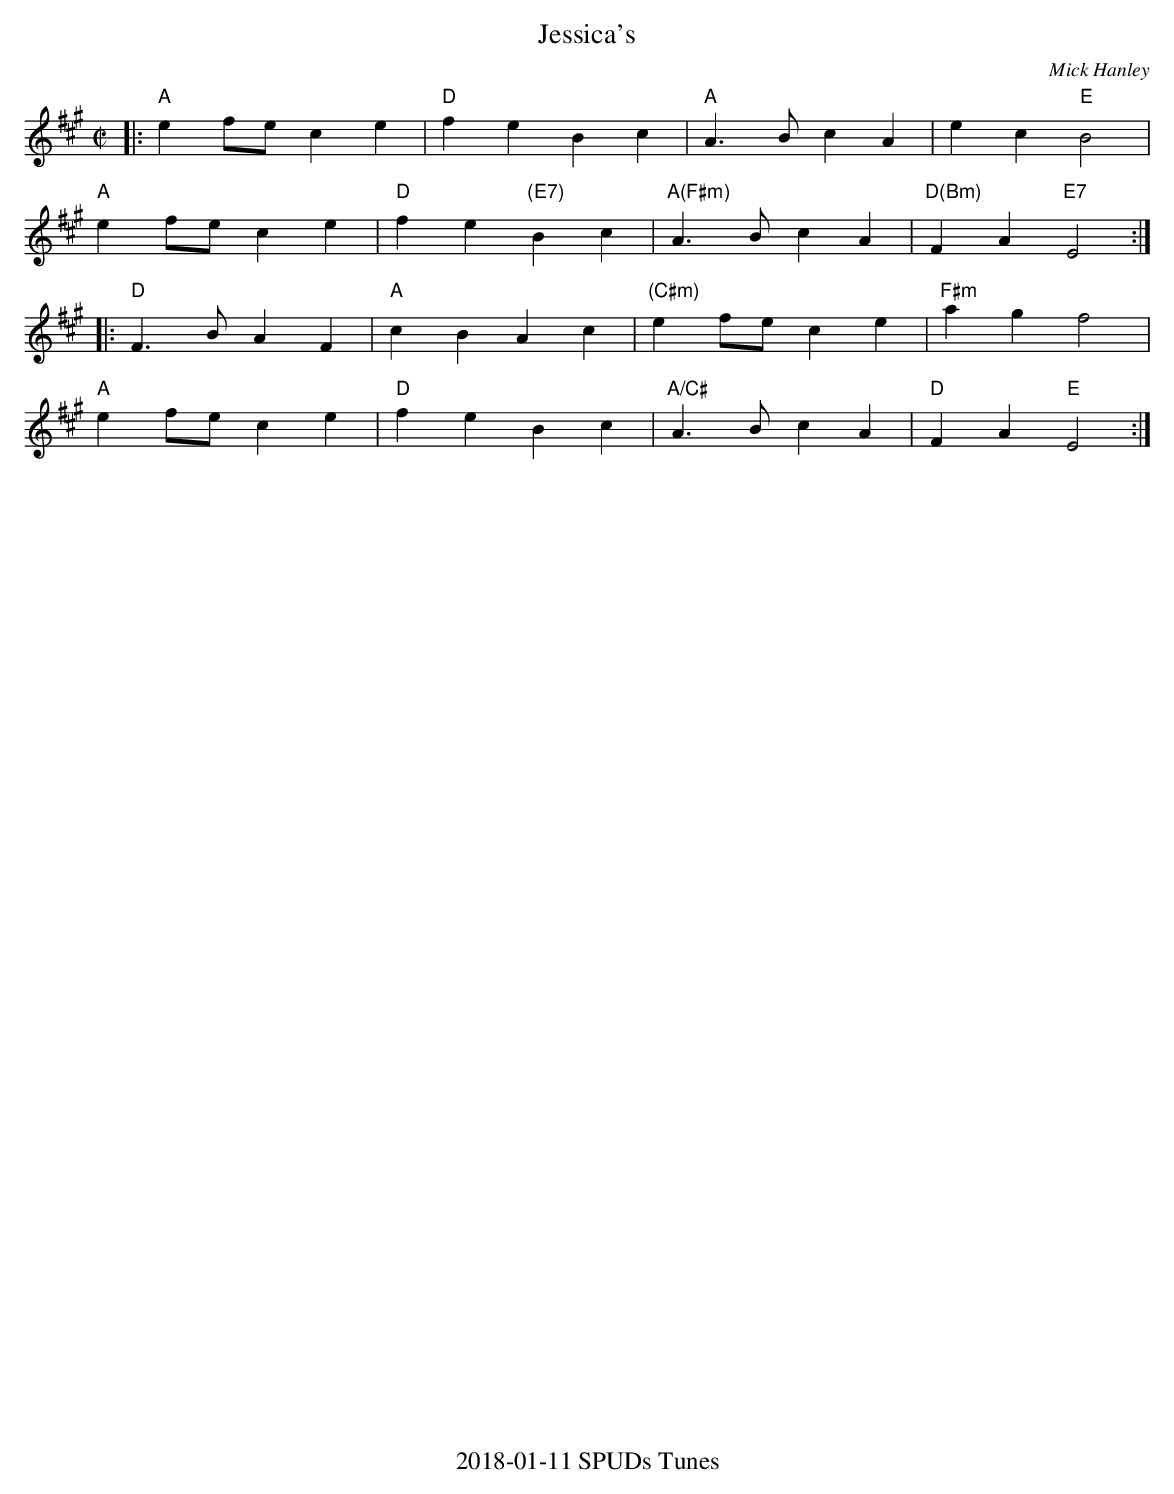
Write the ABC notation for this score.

X:1
T: Jessica's
C: Mick Hanley
M: C|
L:1/8
K: A
|:"A"e2fe c2e2| "D"f2e2 B2c2|"A" A3B c2A2| e2c2 "E"B4 |
"A"e2fe c2e2| "D"f2e2 "(E7)"B2c2|"A(F#m)" A3B c2A2| "D(Bm)"F2A2 "E7"E4 :|
|:"D"F3B A2F2| "A"c2B2 A2c2| "(C#m)"e2fe c2e2| "F#m"a2g2 f4|
"A"e2fe c2e2| "D"f2e2 B2c2| "A/C#"A3B c2A2| "D"F2A2 "E"E4 :|
